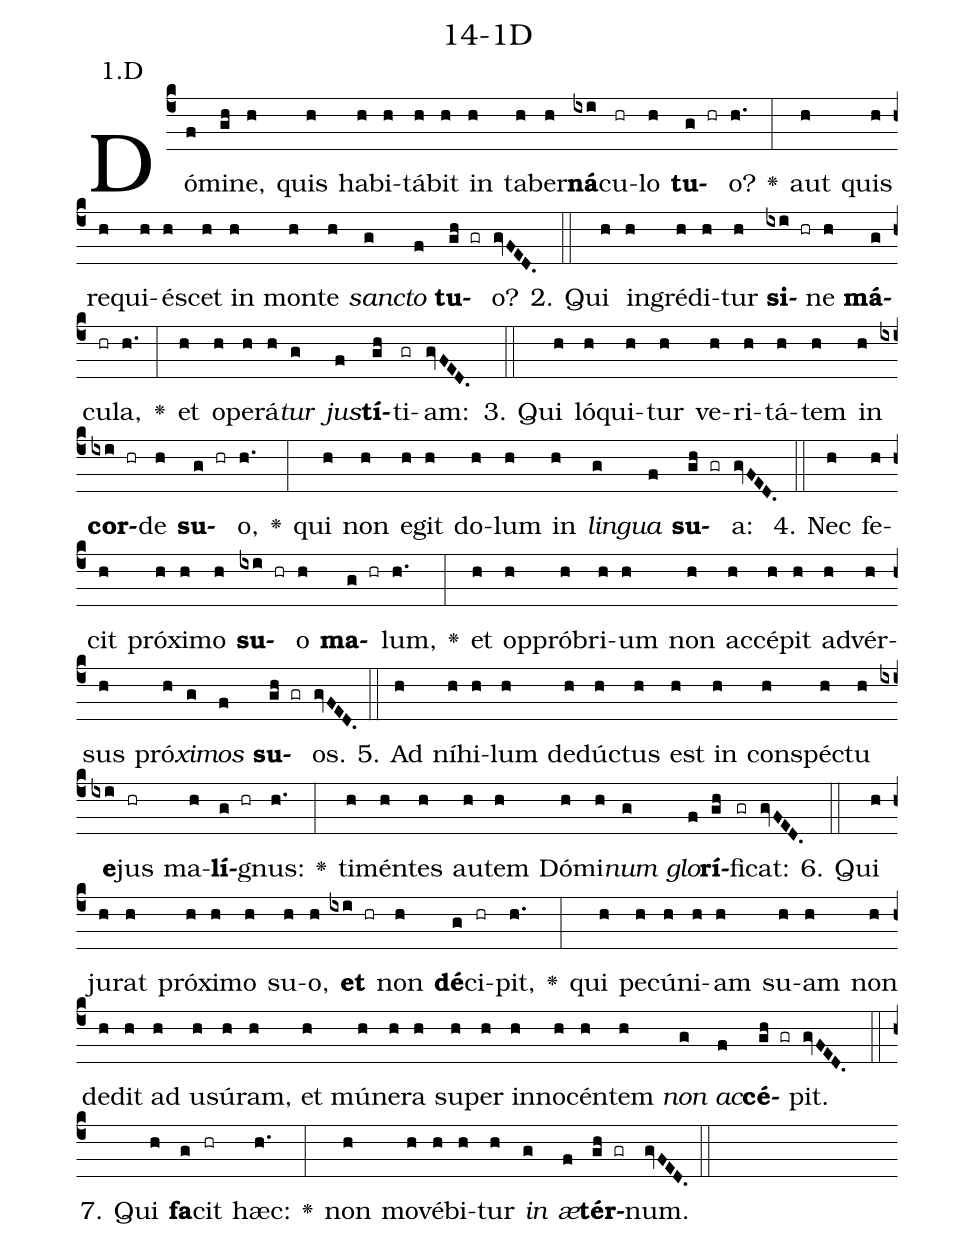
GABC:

name: 14-1D;
annotation: 1.D;
%%
(c4)Dó(f)mi(gh)ne,(h) quis(h) ha(h)bi(h)tá(h)bit(h) in(h) ta(h)ber(h)<b>ná</b>(ixi)cu(hr)lo(h) <b>tu</b>(g hr)o?(h.) <v>\greheightstar</v>(:) aut(h) quis(h) re(h)qui(h)é(h)scet(h) in(h) mon(h)te(h) <i>sanc</i>(g)<i>to</i>(f) <b>tu</b>(gh gr)o?(gvFED.) (::)
2. Qui(h) in(h)gré(h)di(h)tur(h) <b>si</b>(ixi hr)ne(h) <b>má</b>(g)cu(hr)la,(h.) <v>\greheightstar</v>(:) et(h) o(h)pe(h)rá(h)<i>tur</i>(g) <i>jus</i>(f)<b>tí</b>(gh)ti(gr)am:(gvFED.) (::)
3. Qui(h) ló(h)qui(h)tur(h) ve(h)ri(h)tá(h)tem(h) in(h) <b>cor</b>(ixi hr)de(h) <b>su</b>(g hr)o,(h.) <v>\greheightstar</v>(:) qui(h) non(h) e(h)git(h) do(h)lum(h) in(h) <i>lin</i>(g)<i>gua</i>(f) <b>su</b>(gh gr)a:(gvFED.) (::)
4. Nec(h) fe(h)cit(h) pró(h)xi(h)mo(h) <b>su</b>(ixi hr)o(h) <b>ma</b>(g hr)lum,(h.) <v>\greheightstar</v>(:) et(h) op(h)pró(h)bri(h)um(h) non(h) ac(h)cé(h)pit(h) ad(h)vér(h)sus(h) pró(h)<i>xi</i>(g)<i>mos</i>(f) <b>su</b>(gh gr)os.(gvFED.) (::)
5. Ad(h) ní(h)hi(h)lum(h) de(h)dúc(h)tus(h) est(h) in(h) con(h)spéc(h)tu(h) <b>e</b>(ixi)jus(hr) ma(h)<b>lí</b>(g hr)gnus:(h.) <v>\greheightstar</v>(:) ti(h)mén(h)tes(h) au(h)tem(h) Dó(h)mi(h)<i>num</i>(g) <i>glo</i>(f)<b>rí</b>(gh)fi(gr)cat:(gvFED.) (::)
6. Qui(h) ju(h)rat(h) pró(h)xi(h)mo(h) su(h)o,(h) <b>et</b>(ixi hr) non(h) <b>dé</b>(g)ci(hr)pit,(h.) <v>\greheightstar</v>(:) qui(h) pe(h)cú(h)ni(h)am(h) su(h)am(h) non(h) de(h)dit(h) ad(h) u(h)sú(h)ram,(h) et(h) mú(h)ne(h)ra(h) su(h)per(h) in(h)no(h)cén(h)tem(h) <i>non</i>(g) <i>ac</i>(f)<b>cé</b>(gh gr)pit.(gvFED.) (::)
7. Qui(h) <b>fa</b>(g)cit(hr) hæc:(h.) <v>\greheightstar</v>(:) non(h) mo(h)vé(h)bi(h)tur(h) <i>in</i>(g) <i>æ</i>(f)<b>tér</b>(gh gr)num.(gvFED.) (::)
